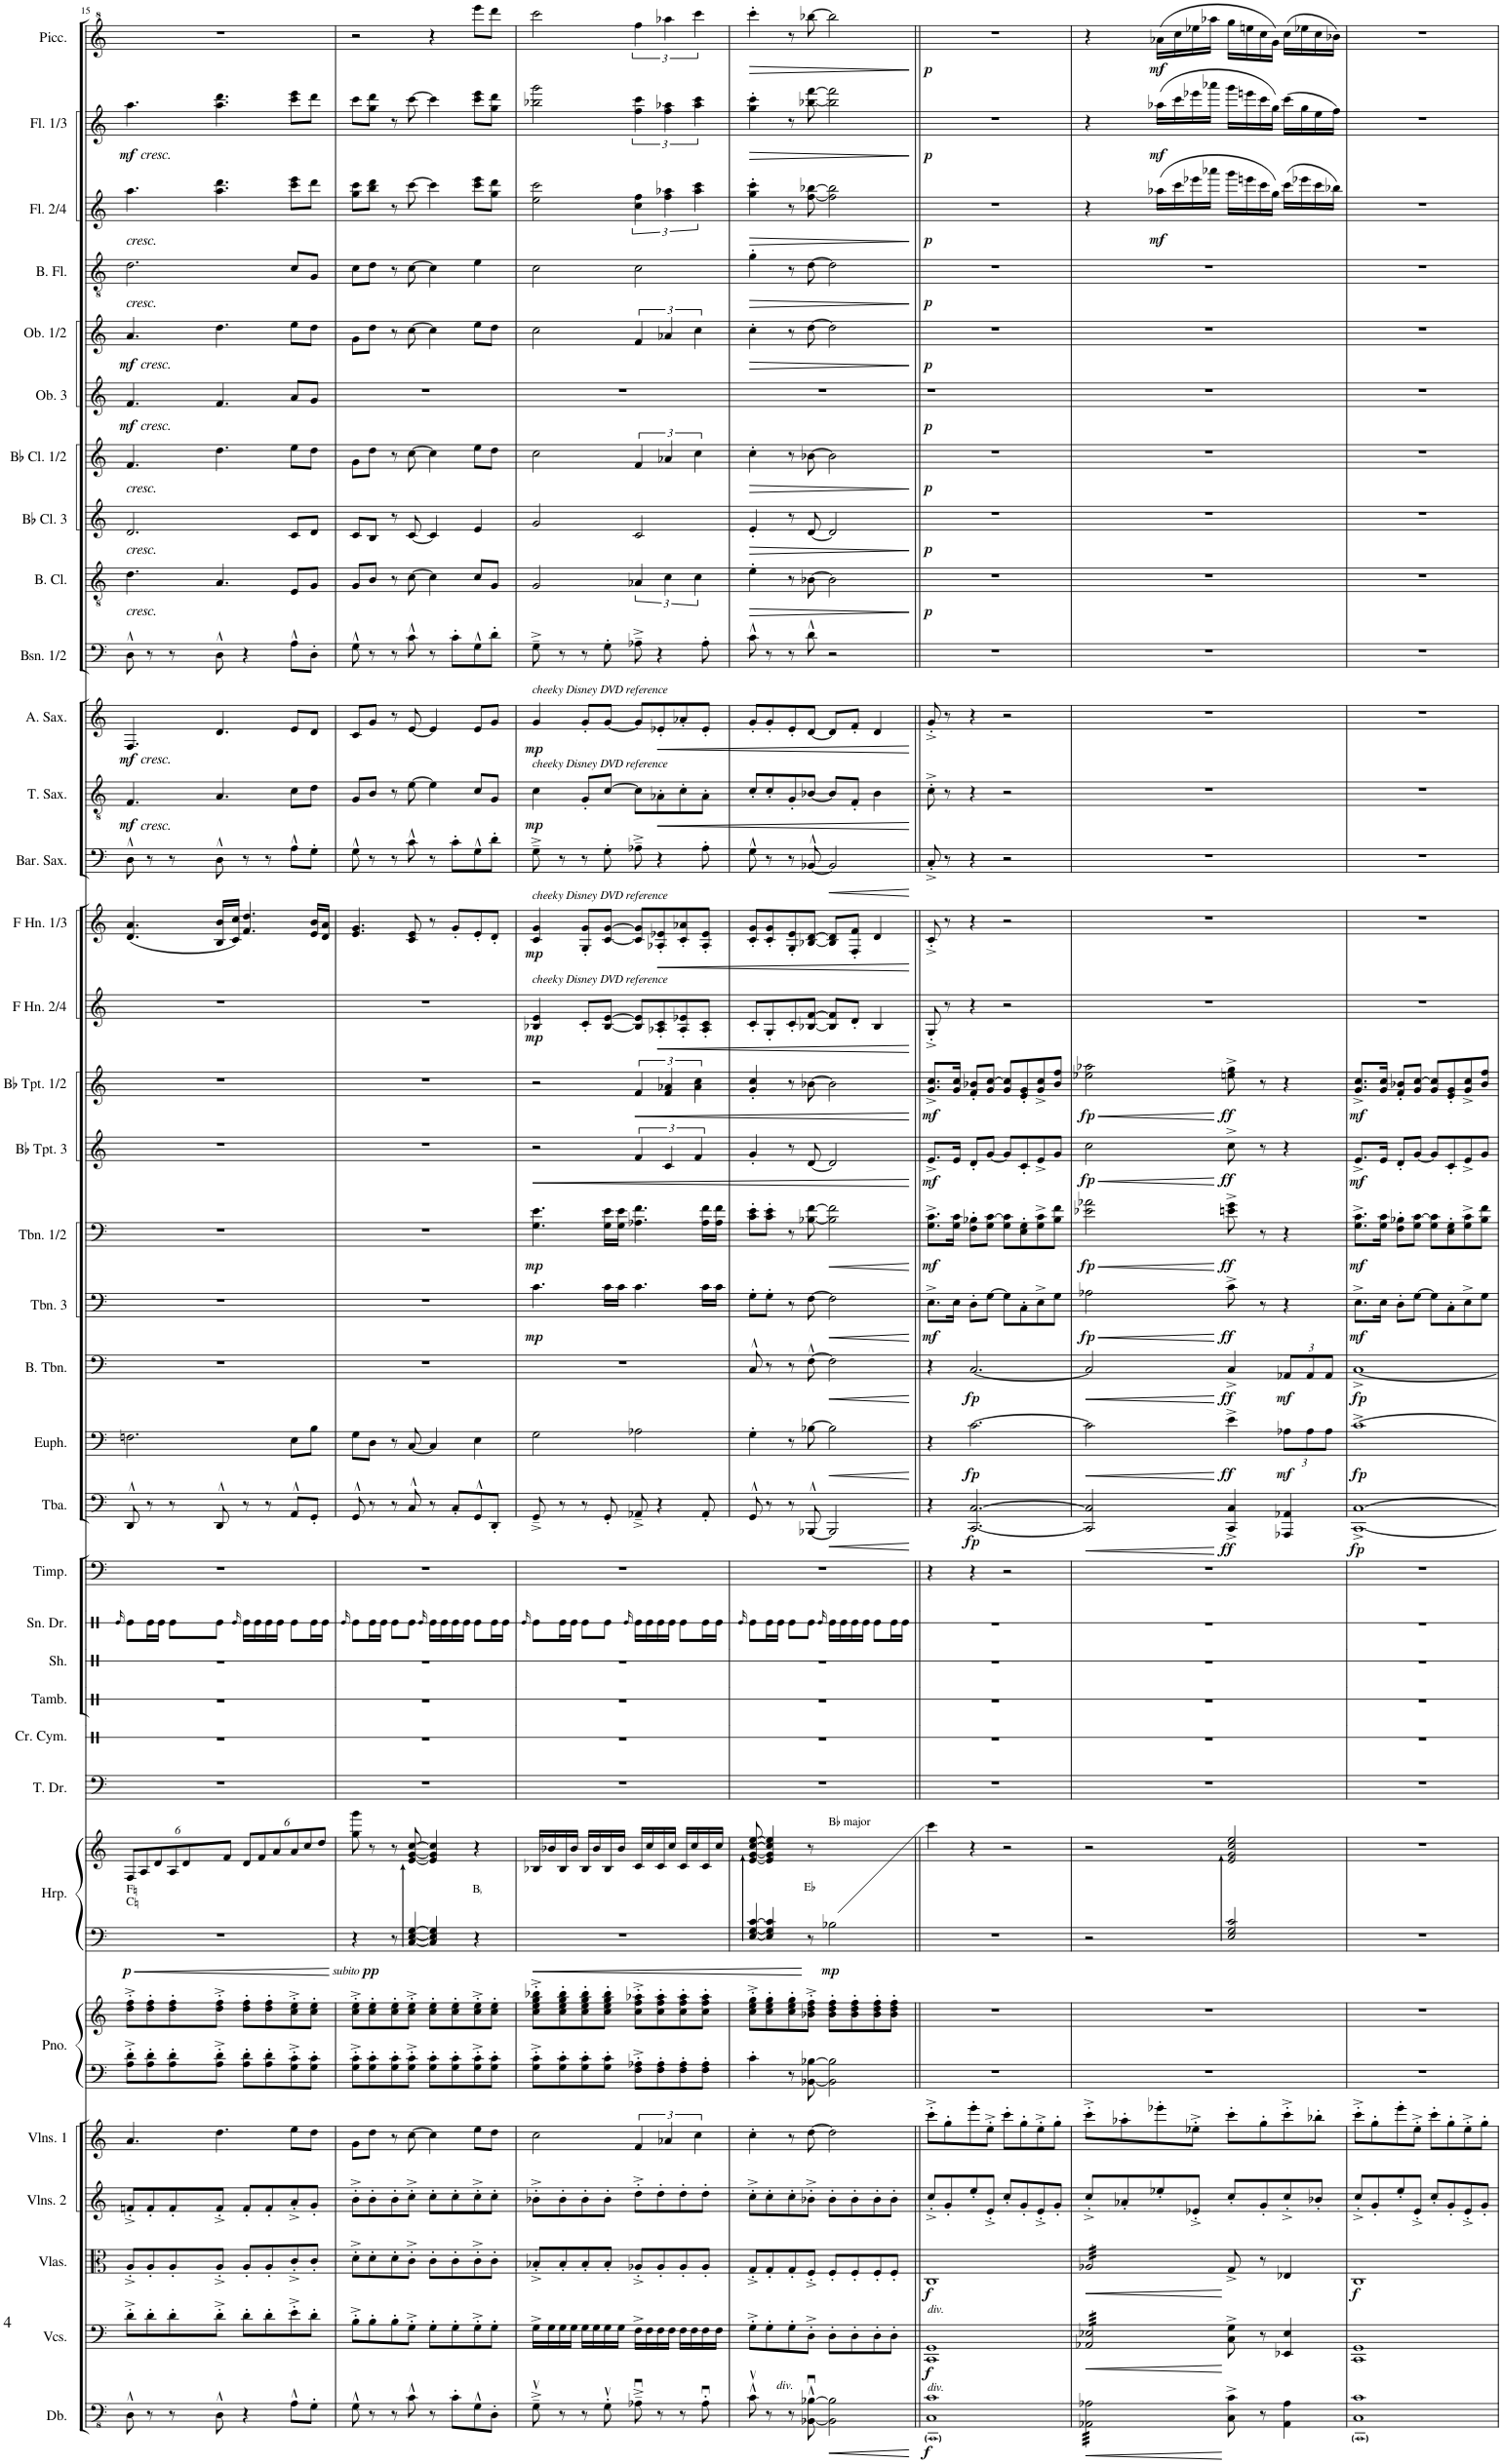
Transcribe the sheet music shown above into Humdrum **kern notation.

**kern	**dynam	**kern	**dynam	**kern	**dynam	**kern	**kern	**kern	**kern	**kern	**kern	**dynam	**kern	**kern	**kern	**kern	**kern	**kern	**kern	**dynam	**kern	**dynam	**kern	**dynam	**kern	**dynam	**kern	**dynam	**kern	**dynam	**kern	**dynam	**kern	**dynam	**kern	**dynam	**kern	**dynam	**kern	**dynam	**kern	**dynam	**kern	**kern	**dynam	**kern	**dynam	**kern	**dynam	**kern	**dynam	**kern	**dynam	**kern	**dynam	**kern	**dynam	**kern	**dynam	**kern	**dynam
*part35	*part35	*part34	*part34	*part33	*part33	*part32	*part31	*part30	*part30	*part29	*part29	*part29	*part28	*part27	*part26	*part25	*part24	*part23	*part22	*part22	*part21	*part21	*part20	*part20	*part19	*part19	*part18	*part18	*part17	*part17	*part16	*part16	*part15	*part15	*part14	*part14	*part13	*part13	*part12	*part12	*part11	*part11	*part10	*part9	*part9	*part8	*part8	*part7	*part7	*part6	*part6	*part5	*part5	*part4	*part4	*part3	*part3	*part2	*part2	*part1	*part1
*staff37	*staff37	*staff36	*staff36	*staff35	*staff35	*staff34	*staff33	*staff32	*staff31	*staff30	*staff29	*staff29/30	*staff28	*staff27	*staff26	*staff25	*staff24	*staff23	*staff22	*staff22	*staff21	*staff21	*staff20	*staff20	*staff19	*staff19	*staff18	*staff18	*staff17	*staff17	*staff16	*staff16	*staff15	*staff15	*staff14	*staff14	*staff13	*staff13	*staff12	*staff12	*staff11	*staff11	*staff10	*staff9	*staff9	*staff8	*staff8	*staff7	*staff7	*staff6	*staff6	*staff5	*staff5	*staff4	*staff4	*staff3	*staff3	*staff2	*staff2	*staff1	*staff1
*I"Double Bass  (Opt. Electric Bass)	*	*I"Violoncellos	*	*I"Violas	*	*I"Violins 2	*I"Violins 1	*I"Piano	*	*I"Harp	*	*	*I"Taiko Drums	*I"Crash Cymbal	*I"Tambourine	*I"Shaker	*I"Snare Drum	*I"Timpani	*I"Tuba	*	*I"Euphonium	*	*I"Bass Trombone	*	*I"Trombone 3	*	*I"Trombone 1/2	*	*I"Bb Trumpet 3	*	*I"Bb Trumpet 1/2	*	*I"F Horn 2/4	*	*I"F Horn 1/3	*	*I"Baritone Saxophone	*	*I"Tenor Saxophone	*	*I"Alto Saxophone	*	*I"Bassoon 1/2	*I"Bass Clarinet	*	*I"Bb Clarinet 3	*	*I"Bb Clarinet 1/2	*	*I"Oboe 3	*	*I"Oboe 1/2	*	*I"Bass Flute	*	*I"Flute 2/4	*	*I"Flute 1/3	*	*I"Piccolo	*
*I'Db.	*	*I'Vcs.	*	*I'Vlas.	*	*I'Vlns. 2	*I'Vlns. 1	*I'Pno.	*	*I'Hrp.	*	*	*I'T. Dr.	*I'Cr. Cym.	*I'Tamb.	*I'Sh.	*I'Sn. Dr.	*I'Timp.	*I'Tba.	*	*I'Euph.	*	*I'B. Tbn.	*	*I'Tbn. 3	*	*I'Tbn. 1/2	*	*I'Bb Tpt. 3	*	*I'Bb Tpt. 1/2	*	*I'F Hn. 2/4	*	*I'F Hn. 1/3	*	*I'Bar. Sax.	*	*I'T. Sax.	*	*I'A. Sax.	*	*I'Bsn. 1/2	*I'B. Cl.	*	*I'Bb Cl. 3	*	*I'Bb Cl. 1/2	*	*I'Ob. 3	*	*I'Ob. 1/2	*	*I'B. Fl.	*	*I'Fl. 2/4	*	*I'Fl. 1/3	*	*I'Picc.	*
!!LO:PB:g=z
*clefFv4	*	*clefF4	*	*clefC3	*	*clefG2	*clefG2	*clefF4	*clefG2	*clefF4	*clefG2	*	*clefF4	*clefX	*clefX	*clefX	*clefX	*clefF4	*clefF4	*	*clefF4	*	*clefF4	*	*clefF4	*	*clefF4	*	*clefG2	*	*clefG2	*	*clefG2	*	*clefG2	*	*clefF4	*	*clefGv2	*	*clefG2	*	*clefF4	*clefGv2	*	*clefG2	*	*clefG2	*	*clefG2	*	*clefG2	*	*clefGv2	*	*clefG2	*	*clefG2	*	*clefG^2	*
*	*	*	*	*	*	*	*	*	*	*	*	*	*	*	*	*	*	*	*	*	*	*	*	*	*	*	*	*	*ITrd1c2	*	*ITrd1c2	*	*ITrd4c7	*	*ITrd4c7	*	*ITrd12c21	*	*ITrd8c14	*	*ITrd5c9	*	*	*ITrd8c14	*	*ITrd1c2	*	*ITrd1c2	*	*	*	*	*	*	*	*	*	*	*	*ITrd-7c-12	*
*k[]	*	*k[]	*	*k[]	*	*k[]	*k[]	*k[]	*k[]	*k[]	*k[]	*	*k[]	*k[]	*k[]	*k[]	*k[]	*k[]	*k[]	*	*k[]	*	*k[]	*	*k[]	*	*k[]	*	*k[]	*	*k[]	*	*k[]	*	*k[]	*	*k[]	*	*k[]	*	*k[]	*	*k[]	*k[]	*	*k[]	*	*k[]	*	*k[]	*	*k[]	*	*k[]	*	*k[]	*	*k[]	*	*k[]	*
*M4/4	*	*M4/4	*	*M4/4	*	*M4/4	*M4/4	*M4/4	*M4/4	*M4/4	*M4/4	*	*M4/4	*M4/4	*M4/4	*M4/4	*M4/4	*M4/4	*M4/4	*	*M4/4	*	*M4/4	*	*M4/4	*	*M4/4	*	*M4/4	*	*M4/4	*	*M4/4	*	*M4/4	*	*M4/4	*	*M4/4	*	*M4/4	*	*M4/4	*M4/4	*	*M4/4	*	*M4/4	*	*M4/4	*	*M4/4	*	*M4/4	*	*M4/4	*	*M4/4	*	*M4/4	*
=15	=15	=15	=15	=15	=15	=15	=15	=15	=15	=15	=15	=15	=15	=15	=15	=15	=15	=15	=15	=15	=15	=15	=15	=15	=15	=15	=15	=15	=15	=15	=15	=15	=15	=15	=15	=15	=15	=15	=15	=15	=15	=15	=15	=15	=15	=15	=15	=15	=15	=15	=15	=15	=15	=15	=15	=15	=15	=15	=15	=15	=15
.	.	.	.	.	.	.	.	.	.	.	.	.	.	.	.	.	16qRe/	.	.	.	.	.	.	.	.	.	.	.	.	.	.	.	.	.	.	.	.	.	.	.	.	.	.	.	.	.	.	.	.	.	.	.	.	.	.	.	.	.	.	.	.
*	*	*	*	*	*	*	*	*	*	*	*Xbrackettup	*	*	*	*	*	*	*	*	*	*	*	*	*	*	*	*	*	*	*	*	*	*	*	*	*	*	*	*	*	*	*	*	*	*	*	*	*	*	*	*	*	*	*	*	*	*	*	*	*	*
!	!	!	!	!	!	!	!	!	!	!	!	!	!	!	!	!	!	!	!	!	!	!	!	!	!	!	!	!	!	!	!	!	!	!	!	!	!	!	!	!	!	!	!	!	!	!	!	!	!	!	!	!	!	!	!	!	!	!LO:TX:b:i:t=cresc.	!	!	!
!	!	!	!	!	!	!	!	!	!	!	!	!	!	!	!	!	!	!	!	!	!	!	!	!	!	!	!	!	!	!	!	!	!	!	!	!	!	!	!	!	!	!	!	!	!	!	!	!	!	!	!	!	!	!	!	!LO:TX:b:i:t=cresc.	!	!	!	!	!
!	!	!	!	!	!	!	!	!	!	!	!	!	!	!	!	!	!	!	!	!	!	!	!	!	!	!	!	!	!	!	!	!	!	!	!	!	!	!	!	!	!	!	!	!	!	!	!	!	!	!	!	!	!	!LO:TX:b:i:t=cresc.	!	!	!	!	!	!	!
!	!	!	!	!	!	!	!	!	!	!	!	!	!	!	!	!	!	!	!	!	!	!	!	!	!	!	!	!	!	!	!	!	!	!	!	!	!	!	!	!	!	!	!	!	!	!	!	!	!	!	!	!LO:TX:b:i:t=cresc.	!	!	!	!	!	!	!	!	!
!	!	!	!	!	!	!	!	!	!	!	!	!	!	!	!	!	!	!	!	!	!	!	!	!	!	!	!	!	!	!	!	!	!	!	!	!	!	!	!	!	!	!	!	!	!	!	!	!	!	!LO:TX:b:i:t=cresc.	!	!	!	!	!	!	!	!	!	!	!
!	!	!	!	!	!	!	!	!	!	!	!	!	!	!	!	!	!	!	!	!	!	!	!	!	!	!	!	!	!	!	!	!	!	!	!	!	!	!	!	!	!	!	!	!	!	!	!	!LO:TX:b:i:t=cresc.	!	!	!	!	!	!	!	!	!	!	!	!	!
!	!	!	!	!	!	!	!	!	!	!	!	!	!	!	!	!	!	!	!	!	!	!	!	!	!	!	!	!	!	!	!	!	!	!	!	!	!	!	!	!	!	!	!	!	!	!LO:TX:b:i:t=cresc.	!	!	!	!	!	!	!	!	!	!	!	!	!	!	!
!	!	!	!	!	!	!	!	!	!	!	!	!	!	!	!	!	!	!	!	!	!	!	!	!	!	!	!	!	!	!	!	!	!	!	!	!	!	!	!	!	!	!	!	!LO:TX:b:i:t=cresc.	!	!	!	!	!	!	!	!	!	!	!	!	!	!	!	!	!
!	!	!	!	!	!	!	!	!	!	!	!	!	!	!	!	!	!	!	!	!	!	!	!	!	!	!	!	!	!	!	!	!	!	!	!	!	!	!	!	!	!LO:TX:b:i:t=cresc.	!	!	!	!	!	!	!	!	!	!	!	!	!	!	!	!	!	!	!	!
!	!	!	!	!	!	!	!	!	!	!	!	!	!	!	!	!	!	!	!	!	!	!	!	!	!	!	!	!	!	!	!	!	!	!	!	!	!	!	!LO:TX:b:i:t=cresc.	!	!	!	!	!	!	!	!	!	!	!	!	!	!	!	!	!	!	!	!	!	!
!	!	!	!	!	!	!	!	!	!	!LO:TX:a:t=F♮	!	!	!	!	!	!	!	!	!	!	!	!	!	!	!	!	!	!	!	!	!	!	!	!	!	!	!	!	!	!	!	!	!	!	!	!	!	!	!	!	!	!	!	!	!	!	!	!	!	!	!
!	!	!	!	!	!	!	!	!	!	!LO:TX:a:t=C♮	!	!	!	!	!	!	!	!	!	!	!	!	!	!	!	!	!	!	!	!	!	!	!	!	!	!	!	!	!	!	!	!	!	!	!	!	!	!	!	!	!	!	!	!	!	!	!	!	!	!	!
!	!	!	!	!	!	!	!	!	!	!	!	!LO:DY:b=2	!	!	!	!	!	!	!	!	!	!	!	!	!	!	!	!	!	!	!	!	!	!	!	!	!	!	!	!LO:DY:b	!	!LO:DY:b	!	!	!	!	!	!	!	!	!LO:DY:b	!	!LO:DY:b	!	!	!	!	!	!LO:DY:b	!	!
8DD^^\	.	8d'^\L	.	8A'^/L	.	8fn'^/L	4.a/	8A\'^ 8d\'^L	8dd\'^ 8ff\'^L	1r	12F/L	p	1r	1r	1r	1r	8Re\L	1r	8DD^^/	.	2.Fn\	.	1r	.	1r	.	1r	.	1r	.	1r	.	1r	.	(4.d/ 4.a/	.	8D^^\	.	4.F/	mf	4.F/	mf	8D^^\	4.d\	.	2.d/	.	4.f/	.	4.f/	mf	4.a/	mf	2.d\	.	4.aa\	.	4.aa\	mf	1r	.
.	.	.	.	.	.	.	.	.	.	.	12A/	.	.	.	.	.	.	.	.	.	.	.	.	.	.	.	.	.	.	.	.	.	.	.	.	.	.	.	.	.	.	.	.	.	.	.	.	.	.	.	.	.	.	.	.	.	.	.	.	.	.
8r	.	8d'\	.	8A'/	.	8f'/	.	8A\' 8d\'	8dd\' 8ff\'	.	.	.	.	.	.	.	16Re\L	.	8r	.	.	.	.	.	.	.	.	.	.	.	.	.	.	.	.	.	8r	.	.	.	.	.	8r	.	.	.	.	.	.	.	.	.	.	.	.	.	.	.	.	.	.
.	.	.	.	.	.	.	.	.	.	.	12d/	.	.	.	.	.	.	.	.	.	.	.	.	.	.	.	.	.	.	.	.	.	.	.	.	.	.	.	.	.	.	.	.	.	.	.	.	.	.	.	.	.	.	.	.	.	.	.	.	.	.
.	.	.	.	.	.	.	.	.	.	.	.	.	.	.	.	.	16Re\JJ	.	.	.	.	.	.	.	.	.	.	.	.	.	.	.	.	.	.	.	.	.	.	.	.	.	.	.	.	.	.	.	.	.	.	.	.	.	.	.	.	.	.	.	.
8r	.	8d'\	.	8A'/	.	8f'/	.	8A\' 8d\'	8dd\' 8ff\'	.	12A/	.	.	.	.	.	8Re\L	.	8r	.	.	.	.	.	.	.	.	.	.	.	.	.	.	.	.	.	8r	.	.	.	.	.	8r	.	.	.	.	.	.	.	.	.	.	.	.	.	.	.	.	.	.
.	.	.	.	.	.	.	.	.	.	.	12d/	.	.	.	.	.	.	.	.	.	.	.	.	.	.	.	.	.	.	.	.	.	.	.	.	.	.	.	.	.	.	.	.	.	.	.	.	.	.	.	.	.	.	.	.	.	.	.	.	.	.
8DD^^\	.	8d'^\J	.	8A'^/J	.	8f'^/J	4.dd\	8A\'^ 8d\'^J	8dd\'^ 8ff\'^J	.	.	.	.	.	.	.	8Re\J	.	8DD^^/	.	.	.	.	.	.	.	.	.	.	.	.	.	.	.	16B/ 16b/LL	.	8D^^\	.	4.A/	.	4.d/	.	8D^^\	4.A/	.	.	.	4.dd\	.	4.f/	.	4.dd\	.	.	.	4.aa\ 4.ddd\	.	4.aa\ 4.ddd\	.	.	.
.	.	.	.	.	.	.	.	.	.	.	12f/J	.	.	.	.	.	.	.	.	.	.	.	.	.	.	.	.	.	.	.	.	.	.	.	.	.	.	.	.	.	.	.	.	.	.	.	.	.	.	.	.	.	.	.	.	.	.	.	.	.	.
.	.	.	.	.	.	.	.	.	.	.	.	.	.	.	.	.	.	.	.	.	.	.	.	.	.	.	.	.	.	.	.	.	.	.	16c/ 16cc/JJ)	.	.	.	.	.	.	.	.	.	.	.	.	.	.	.	.	.	.	.	.	.	.	.	.	.	.
.	.	.	.	.	.	.	.	.	.	.	.	.	.	.	.	.	16qRe/	.	.	.	.	.	.	.	.	.	.	.	.	.	.	.	.	.	.	.	.	.	.	.	.	.	.	.	.	.	.	.	.	.	.	.	.	.	.	.	.	.	.	.	.
4r	.	8d'\L	.	8A'/L	.	8f'/L	.	8A\' 8d\'L	8dd\' 8ff\'L	.	12d/L	.	.	.	.	.	16Re\LL	.	8r	.	.	.	.	.	.	.	.	.	.	.	.	.	.	.	4.f/ 4.dd/	.	8r	.	.	.	.	.	4r	.	.	.	.	.	.	.	.	.	.	.	.	.	.	.	.	.	.
.	.	.	.	.	.	.	.	.	.	.	.	.	.	.	.	.	16Re\	.	.	.	.	.	.	.	.	.	.	.	.	.	.	.	.	.	.	.	.	.	.	.	.	.	.	.	.	.	.	.	.	.	.	.	.	.	.	.	.	.	.	.	.
.	.	.	.	.	.	.	.	.	.	.	12f/	.	.	.	.	.	.	.	.	.	.	.	.	.	.	.	.	.	.	.	.	.	.	.	.	.	.	.	.	.	.	.	.	.	.	.	.	.	.	.	.	.	.	.	.	.	.	.	.	.	.
.	.	8d'\	.	8A'/	.	8f'/	.	8A\' 8d\'	8dd\' 8ff\'	.	.	.	.	.	.	.	16Re\	.	8r	.	.	.	.	.	.	.	.	.	.	.	.	.	.	.	.	.	8r	.	.	.	.	.	.	.	.	.	.	.	.	.	.	.	.	.	.	.	.	.	.	.	.
.	.	.	.	.	.	.	.	.	.	.	12a/	.	.	.	.	.	.	.	.	.	.	.	.	.	.	.	.	.	.	.	.	.	.	.	.	.	.	.	.	.	.	.	.	.	.	.	.	.	.	.	.	.	.	.	.	.	.	.	.	.	.
.	.	.	.	.	.	.	.	.	.	.	.	.	.	.	.	.	16Re\JJ	.	.	.	.	.	.	.	.	.	.	.	.	.	.	.	.	.	.	.	.	.	.	.	.	.	.	.	.	.	.	.	.	.	.	.	.	.	.	.	.	.	.	.	.
8AA^^\L	.	8e'^\	.	8c'^/	.	8a'^/	8ee\L	8G\'^ 8c\'^	8cc\'^ 8ee\'^	.	12a/	.	.	.	.	.	8Re\L	.	8AA^^/L	.	8E\L	.	.	.	.	.	.	.	.	.	.	.	.	.	.	.	8A^^\L	.	8c\L	.	8e/L	.	8A^^\L	8E/L	.	8c/L	.	8ee\L	.	8a/L	.	8ee\L	.	8c/L	.	8ccc\ 8eee\L	.	8ccc\ 8eee\L	.	.	.
.	.	.	.	.	.	.	.	.	.	.	12cc/	.	.	.	.	.	.	.	.	.	.	.	.	.	.	.	.	.	.	.	.	.	.	.	.	.	.	.	.	.	.	.	.	.	.	.	.	.	.	.	.	.	.	.	.	.	.	.	.	.	.
8GG'\J	.	8d'\J	.	8c'/J	.	8g'/J	8dd\J	8G\' 8c\'J	8cc\' 8ee\'J	.	.	.	.	.	.	.	16Re\L	.	8GG'/J	.	8B\J	.	.	.	.	.	.	.	.	.	.	.	.	.	16e/ 16b/LL	.	8G'\J	.	8d\J	.	8d/J	.	8D'\J	8G/J	.	8d/J	.	8dd\J	.	8g/J	.	8dd\J	.	8G/J	.	8ddd\J	.	8ddd\J	.	.	.
.	.	.	.	.	.	.	.	.	.	.	12dd/J	.	.	.	.	.	.	.	.	.	.	.	.	.	.	.	.	.	.	.	.	.	.	.	.	.	.	.	.	.	.	.	.	.	.	.	.	.	.	.	.	.	.	.	.	.	.	.	.	.	.
.	.	.	.	.	.	.	.	.	.	.	.	.	.	.	.	.	16Re\JJ	.	.	.	.	.	.	.	.	.	.	.	.	.	.	.	.	.	16d/ 16a/JJ	.	.	.	.	.	.	.	.	.	.	.	.	.	.	.	.	.	.	.	.	.	.	.	.	.	.
=16	=16	=16	=16	=16	=16	=16	=16	=16	=16	=16	=16	=16	=16	=16	=16	=16	=16	=16	=16	=16	=16	=16	=16	=16	=16	=16	=16	=16	=16	=16	=16	=16	=16	=16	=16	=16	=16	=16	=16	=16	=16	=16	=16	=16	=16	=16	=16	=16	=16	=16	=16	=16	=16	=16	=16	=16	=16	=16	=16	=16	=16
.	.	.	.	.	.	.	.	.	.	.	.	.	.	.	.	.	16qRe/	.	.	.	.	.	.	.	.	.	.	.	.	.	.	.	.	.	.	.	.	.	.	.	.	.	.	.	.	.	.	.	.	.	.	.	.	.	.	.	.	.	.	.	.
!	!	!	!	!	!	!	!	!	!	!	!	!LO:DY:b=2	!	!	!	!	!	!	!	!	!	!	!	!	!	!	!	!	!	!	!	!	!	!	!	!	!	!	!	!	!	!	!	!	!	!	!	!	!	!	!	!	!	!	!	!	!	!	!	!	!
!	!	!	!	!	!	!	!	!	!	!	!	!LO:DY:n=1:b=2	!	!	!	!	!	!	!	!	!	!	!	!	!	!	!	!	!	!	!	!	!	!	!	!	!	!	!	!	!	!	!	!	!	!	!	!	!	!	!	!	!	!	!	!	!	!	!	!	!
8GG^^\	.	8B'^\L	.	8d'^\L	.	8b'^\L	8g\L	8G\'^ 8c\'^L	8cc\'^ 8ee\'^L	4r	8gg\ 8ggg\	other-dynamics pp	1r	1r	1r	1r	8Re\L	1r	8GG^^/	.	8G\L	.	1r	.	1r	.	1r	.	1r	.	1r	.	1r	.	4.e/ 4.g/	.	8G^^\	.	8G/L	.	8c/L	.	8G^^\	8G/L	.	8c/L	.	8g\L	.	1r	.	8g\L	.	8c\L	.	8gg\ 8ccc\L	.	8ccc\L	.	2r	.
8r	.	8B'\	.	8d'\	.	8b'\	8dd\J	8G\' 8c\'	8cc\' 8ee\'	.	8r	.	.	.	.	.	16Re\L	.	8r	.	8D\J	.	.	.	.	.	.	.	.	.	.	.	.	.	.	.	8r	.	8B/J	.	8g/J	.	8r	8B/J	.	8B/J	.	8dd\J	.	.	.	8dd\J	.	8d\J	.	8bb\ 8ddd\J	.	8gg\ 8ddd\J	.	.	.
.	.	.	.	.	.	.	.	.	.	.	.	.	.	.	.	.	16Re\JJ	.	.	.	.	.	.	.	.	.	.	.	.	.	.	.	.	.	.	.	.	.	.	.	.	.	.	.	.	.	.	.	.	.	.	.	.	.	.	.	.	.	.	.	.
8r	.	8B'\	.	8d'\	.	8b'\	8r	8G\' 8c\'	8cc\' 8ee\'	8r	8r	.	.	.	.	.	8Re\L	.	8r	.	8r	.	.	.	.	.	.	.	.	.	.	.	.	.	.	.	8r	.	8r	.	8r	.	8r	8r	.	8r	.	8r	.	.	.	8r	.	8r	.	8r	.	8r	.	.	.
8C^^\	.	8G'^\J	.	8c'^\J	.	8cc'^\J	[8cc\	8G\'^ 8c\'^J	8cc\'^ 8ee\'^J	[8C/ [8E/ [8G/	[8e/ [8g/ [8cc/	.	.	.	.	.	8Re\J	.	8C^^/	.	[8C/	.	.	.	.	.	.	.	.	.	.	.	.	.	8c/ 8e/	.	8c^^\	.	[8e\	.	[8e/	.	8c^^\	[8c\	.	[8c/	.	[8cc\	.	.	.	[8cc\	.	[8c\	.	[8ccc\	.	[8ccc\	.	.	.
.	.	.	.	.	.	.	.	.	.	.	.	.	.	.	.	.	16qRe/	.	.	.	.	.	.	.	.	.	.	.	.	.	.	.	.	.	.	.	.	.	.	.	.	.	.	.	.	.	.	.	.	.	.	.	.	.	.	.	.	.	.	.	.
8r	.	8G'\L	.	8c'\L	.	8cc'\L	4cc\]	8G\' 8c\'L	8cc\' 8ee\'L	4C/] 4E/] 4G/]	4e/] 4g/] 4cc/]	.	.	.	.	.	16Re\LL	.	8r	.	4C/]	.	.	.	.	.	.	.	.	.	.	.	.	.	8r	.	8r	.	4e\]	.	4e/]	.	8r	4c\]	.	4c/]	.	4cc\]	.	.	.	4cc\]	.	4c\]	.	4ccc\]	.	4ccc\]	.	4r	.
.	.	.	.	.	.	.	.	.	.	.	.	.	.	.	.	.	16Re\	.	.	.	.	.	.	.	.	.	.	.	.	.	.	.	.	.	.	.	.	.	.	.	.	.	.	.	.	.	.	.	.	.	.	.	.	.	.	.	.	.	.	.	.
8C'\L	.	8G'\	.	8c'\	.	8cc'\	.	8G\' 8c\'	8cc\' 8ee\'	.	.	.	.	.	.	.	16Re\	.	8C'/L	.	.	.	.	.	.	.	.	.	.	.	.	.	.	.	8g'/L	.	8c'\L	.	.	.	.	.	8c'\L	.	.	.	.	.	.	.	.	.	.	.	.	.	.	.	.	.	.
.	.	.	.	.	.	.	.	.	.	.	.	.	.	.	.	.	16Re\JJ	.	.	.	.	.	.	.	.	.	.	.	.	.	.	.	.	.	.	.	.	.	.	.	.	.	.	.	.	.	.	.	.	.	.	.	.	.	.	.	.	.	.	.	.
!	!	!	!	!	!	!	!	!	!	!LO:TX:a:t=B	!	!	!	!	!	!	!	!	!	!	!	!	!	!	!	!	!	!	!	!	!	!	!	!	!	!	!	!	!	!	!	!	!	!	!	!	!	!	!	!	!	!	!	!	!	!	!	!	!	!	!
8GG^^\	.	8G'^\	.	8c'^\	.	8cc'^\	8ee\L	8G\'^ 8c\'^	8cc\'^ 8ee\'^	4r	4r	.	.	.	.	.	8Re\L	.	8GG^^/	.	4E\	.	.	.	.	.	.	.	.	.	.	.	.	.	8e'/	.	8G^^\	.	8c/L	.	8e/L	.	8G^^\	8c/L	.	4e/	.	8ee\L	.	.	.	8ee\L	.	4e\	.	8ccc\ 8eee\L	.	8ccc\ 8eee\L	.	8eeee\L	.
8DD'\J	.	8G'\J	.	8c'\J	.	8cc'\J	8dd\J	8G\' 8c\'J	8cc\' 8ee\'J	.	.	.	.	.	.	.	16Re\L	.	8DD'/J	.	.	.	.	.	.	.	.	.	.	.	.	.	.	.	8d'/J	.	8d'\J	.	8G/J	.	8g/J	.	8d'\J	8G/J	.	.	.	8dd\J	.	.	.	8dd\J	.	.	.	8gg\ 8ddd\J	.	8gg\ 8ddd\J	.	8dddd\J	.
.	.	.	.	.	.	.	.	.	.	.	.	.	.	.	.	.	16Re\JJ	.	.	.	.	.	.	.	.	.	.	.	.	.	.	.	.	.	.	.	.	.	.	.	.	.	.	.	.	.	.	.	.	.	.	.	.	.	.	.	.	.	.	.	.
=17	=17	=17	=17	=17	=17	=17	=17	=17	=17	=17	=17	=17	=17	=17	=17	=17	=17	=17	=17	=17	=17	=17	=17	=17	=17	=17	=17	=17	=17	=17	=17	=17	=17	=17	=17	=17	=17	=17	=17	=17	=17	=17	=17	=17	=17	=17	=17	=17	=17	=17	=17	=17	=17	=17	=17	=17	=17	=17	=17	=17	=17
.	.	.	.	.	.	.	.	.	.	.	.	.	.	.	.	.	16qRe/	.	.	.	.	.	.	.	.	.	.	.	.	.	.	.	.	.	.	.	.	.	.	.	.	.	.	.	.	.	.	.	.	.	.	.	.	.	.	.	.	.	.	.	.
!	!	!	!	!	!	!	!	!	!	!	!	!	!	!	!	!	!	!	!	!	!	!	!	!	!	!	!	!	!	!	!	!	!	!	!	!	!	!	!	!	!LO:TX:a:i:t=cheeky Disney DVD reference	!	!	!	!	!	!	!	!	!	!	!	!	!	!	!	!	!	!	!	!
!	!	!	!	!	!	!	!	!	!	!	!	!	!	!	!	!	!	!	!	!	!	!	!	!	!	!	!	!	!	!	!	!	!	!	!	!	!	!	!LO:TX:a:i:t=cheeky Disney DVD reference	!	!	!	!	!	!	!	!	!	!	!	!	!	!	!	!	!	!	!	!	!	!
!	!	!	!	!	!	!	!	!	!	!	!	!	!	!	!	!	!	!	!	!	!	!	!	!	!	!	!	!	!	!	!	!	!	!	!LO:TX:a:i:t=cheeky Disney DVD reference	!	!	!	!	!	!	!	!	!	!	!	!	!	!	!	!	!	!	!	!	!	!	!	!	!	!
!	!	!	!	!	!	!	!	!	!	!	!	!	!	!	!	!	!	!	!	!	!	!	!	!	!	!	!	!	!	!	!	!	!LO:TX:a:i:t=cheeky Disney DVD reference	!	!	!	!	!	!	!	!	!	!	!	!	!	!	!	!	!	!	!	!	!	!	!	!	!	!	!	!
!	!	!	!	!	!	!	!	!	!	!	!	!	!	!	!	!	!	!	!	!	!	!	!	!	!	!LO:DY:b	!	!LO:DY:b	!	!LO:HP:b	!	!	!	!LO:DY:b	!	!LO:DY:b	!	!	!	!LO:DY:b	!	!LO:DY:b	!	!	!	!	!	!	!	!	!	!	!	!	!	!	!	!	!	!	!
8GGv~^\	.	16G^\LL	.	8B-X'^/L	.	8b-X'^\L	2cc\	8G\'^ 8c\'^L	8cc\'^ 8ee\'^ 8gg\'^ 8bb-X\'^L	1r	16B-X/LL	.	1r	1r	1r	1r	8Re\L	1r	8GG~^/	.	2G\	.	1r	.	4.c\	mp	4.G\ 4.e\	mp	2r	<	2r	.	4B-X/ 4e/	mp	4c/ 4g/	mp	8G~^\	.	4c\	mp	4g/	mp	8G~^\	2G/	.	2g/	.	2cc\	.	1r	.	2cc\	.	2c\	.	2ee\ 2ccc\	.	2bb-X\ 2ggg\	.	2cccc\	.
.	.	16G\	.	.	.	.	.	.	.	.	16b-X/	.	.	.	.	.	.	.	.	.	.	.	.	.	.	.	.	.	.	.	.	.	.	.	.	.	.	.	.	.	.	.	.	.	.	.	.	.	.	.	.	.	.	.	.	.	.	.	.	.	.
8r	.	16G\	.	8B-'/	.	8b-'\	.	8G\' 8c\'	8cc\' 8ee\' 8gg\' 8bb-\'	.	16B-/	.	.	.	.	.	16Re\L	.	8r	.	.	.	.	.	.	.	.	.	.	.	.	.	.	.	.	.	8r	.	.	.	.	.	8r	.	.	.	.	.	.	.	.	.	.	.	.	.	.	.	.	.	.
.	.	16G\JJ	.	.	.	.	.	.	.	.	16b-/JJ	.	.	.	.	.	16Re\JJ	.	.	.	.	.	.	.	.	.	.	.	.	.	.	.	.	.	.	.	.	.	.	.	.	.	.	.	.	.	.	.	.	.	.	.	.	.	.	.	.	.	.	.	.
8r	.	16G\LL	.	8B-'/	.	8b-'\	.	8G\' 8c\'	8cc\' 8ee\' 8gg\' 8bb-\'	.	16B-/LL	.	.	.	.	.	8Re\L	.	8r	.	.	.	.	.	.	.	.	.	.	.	.	.	8c'/L	.	8G/' 8g/'L	.	8r	.	8G'/L	.	8g'/L	.	8r	.	.	.	.	.	.	.	.	.	.	.	.	.	.	.	.	.	.
.	.	16G\	.	.	.	.	.	.	.	.	16b-/	.	.	.	.	.	.	.	.	.	.	.	.	.	.	.	.	.	.	.	.	.	.	.	.	.	.	.	.	.	.	.	.	.	.	.	.	.	.	.	.	.	.	.	.	.	.	.	.	.	.
8GGv'\	.	16G\	.	8B-'/J	.	8b-'\J	.	8G\' 8c\'J	8cc\' 8ee\' 8gg\' 8bb-\'J	.	16B-/	.	.	.	.	.	8Re\J	.	8GG'/	.	.	.	.	.	16c\LL	.	16G\ 16e\LL	.	.	.	.	.	[8B-/ [8e/J	.	[8c/ [8g/J	.	8G'\	.	[8c/J	.	[8g/J	.	8G'\	.	.	.	.	.	.	.	.	.	.	.	.	.	.	.	.	.	.
.	.	16G\JJ	.	.	.	.	.	.	.	.	16b-/JJ	.	.	.	.	.	.	.	.	.	.	.	.	.	16c\JJ	.	16G\ 16e\JJ	.	.	.	.	.	.	.	.	.	.	.	.	.	.	.	.	.	.	.	.	.	.	.	.	.	.	.	.	.	.	.	.	.	.
.	.	.	.	.	.	.	.	.	.	.	.	.	.	.	.	.	16qRe/	.	.	.	.	.	.	.	.	.	.	.	.	.	.	.	.	.	.	.	.	.	.	.	.	.	.	.	.	.	.	.	.	.	.	.	.	.	.	.	.	.	.	.	.
!	!	!	!	!	!	!	!	!	!	!	!	!	!	!	!	!	!	!	!	!	!	!	!	!	!	!	!	!	!	!	!	!LO:HP:b	!	!	!	!	!	!	!	!	!	!	!	!	!	!	!	!	!	!	!	!	!	!	!	!	!	!	!	!	!
8AA-Xu~^\	.	16F^\LL	.	8A-X'^/L	.	8dd'^\L	6f/	8F\'^ 8A-X\'^L	8cc\'^ 8ff\'^ 8aa-X\'^L	.	16c/LL	.	.	.	.	.	16Re\LL	.	8AA-X~^/	.	2A-X\	.	.	.	4.c\	.	4.A-X\ 4.f\	.	6f/	.	6f/	<	8B-/] 8e/]L	.	8c/] 8g/]L	.	8A-X~^\	.	8c\L]	.	8g/L]	.	8A-X~^\	6A-X/	.	2c/	.	6f/	.	.	.	6f/	.	2c\	.	6cc\ 6ff\	.	6ff\ 6ccc\	.	6fff\	.
.	.	16F\	.	.	.	.	.	.	.	.	16cc/	.	.	.	.	.	16Re\	.	.	.	.	.	.	.	.	.	.	.	.	.	.	.	.	.	.	.	.	.	.	.	.	.	.	.	.	.	.	.	.	.	.	.	.	.	.	.	.	.	.	.	.
!	!	!	!	!	!	!	!	!	!	!	!	!	!	!	!	!	!	!	!	!	!	!	!	!	!	!	!	!	!	!	!	!	!	!LO:HP:b	!	!LO:HP:b	!	!	!	!LO:HP:b	!	!LO:HP:b	!	!	!	!	!	!	!	!	!	!	!	!	!	!	!	!	!	!	!
8r	.	16F\	.	8A-'/	.	8dd'\	.	8F\' 8A-\'	8cc\' 8ff\' 8aa-\'	.	16c/	.	.	.	.	.	16Re\	.	4r	.	.	.	.	.	.	.	.	.	.	.	.	.	8A-X/' 8c/'	<	8A-X/' 8e-X/'	<	4r	.	8A-X'\	<	8e-X'/	<	4r	.	.	.	.	.	.	.	.	.	.	.	.	.	.	.	.	.	.
.	.	.	.	.	.	.	6a-X/	.	.	.	.	.	.	.	.	.	.	.	.	.	.	.	.	.	.	.	.	.	6c/	.	6f/ 6a-X/	.	.	.	.	.	.	.	.	.	.	.	.	6c\	.	.	.	6a-X/	.	.	.	6a-X/	.	.	.	6ff\ 6aa-X\	.	6ff\ 6aa-X\	.	6aaa-X\	.
.	.	16F\JJ	.	.	.	.	.	.	.	.	16cc/JJ	.	.	.	.	.	16Re\JJ	.	.	.	.	.	.	.	.	.	.	.	.	.	.	.	.	.	.	.	.	.	.	.	.	.	.	.	.	.	.	.	.	.	.	.	.	.	.	.	.	.	.	.	.
8r	.	16F\LL	.	8A-'/	.	8dd'\	.	8F\' 8A-\'	8cc\' 8ff\' 8aa-\'	.	16c/LL	.	.	.	.	.	8Re\L	.	.	.	.	.	.	.	.	.	.	.	.	.	.	.	8A-/' 8e-X/'	.	8c/' 8a-X/'	.	.	.	8c'\	.	8a-X'/	.	.	.	.	.	.	.	.	.	.	.	.	.	.	.	.	.	.	.	.
.	.	16F\	.	.	.	.	.	.	.	.	16cc/	.	.	.	.	.	.	.	.	.	.	.	.	.	.	.	.	.	.	.	.	.	.	.	.	.	.	.	.	.	.	.	.	.	.	.	.	.	.	.	.	.	.	.	.	.	.	.	.	.	.
.	.	.	.	.	.	.	6cc\	.	.	.	.	.	.	.	.	.	.	.	.	.	.	.	.	.	.	.	.	.	6f/	.	6a-\ 6cc\	.	.	.	.	.	.	.	.	.	.	.	.	6c\	.	.	.	6cc\	.	.	.	6cc\	.	.	.	6aa-\ 6ccc\	.	6aa-\ 6ccc\	.	6cccc\	.
8AA-u'\	.	16F\	.	8A-'/J	.	8dd'\J	.	8F\' 8A-\'J	8cc\' 8ff\' 8aa-\'J	.	16c/	.	.	.	.	.	16Re\L	.	8AA-'/	.	.	.	.	.	16c\LL	.	16A-\ 16f\LL	.	.	.	.	.	8A-/' 8c/'J	.	8A-/' 8e-/'J	.	8A-'\	.	8A-'\J	.	8e-'/J	.	8A-'\	.	.	.	.	.	.	.	.	.	.	.	.	.	.	.	.	.	.
.	.	16F\JJ	.	.	.	.	.	.	.	.	16cc/JJ	.	.	.	.	.	16Re\JJ	.	.	.	.	.	.	.	16c\JJ	.	16A-\ 16f\JJ	.	.	.	.	.	.	.	.	.	.	.	.	.	.	.	.	.	.	.	.	.	.	.	.	.	.	.	.	.	.	.	.	.	.
=18	=18	=18	=18	=18	=18	=18	=18	=18	=18	=18	=18	=18	=18	=18	=18	=18	=18	=18	=18	=18	=18	=18	=18	=18	=18	=18	=18	=18	=18	=18	=18	=18	=18	=18	=18	=18	=18	=18	=18	=18	=18	=18	=18	=18	=18	=18	=18	=18	=18	=18	=18	=18	=18	=18	=18	=18	=18	=18	=18	=18	=18
.	.	.	.	.	.	.	.	.	.	.	.	.	.	.	.	.	16qRe/	.	.	.	.	.	.	.	.	.	.	.	.	.	.	.	.	.	.	.	.	.	.	.	.	.	.	.	.	.	.	.	.	.	.	.	.	.	.	.	.	.	.	.	.
!	!	!	!	!	!	!	!	!	!	!	!	!	!	!	!	!	!	!	!	!	!	!	!	!	!	!	!	!	!	!	!	!	!	!	!	!	!	!	!	!	!	!	!	!	!LO:HP:b	!	!LO:HP:b	!	!LO:HP:b	!	!	!	!LO:HP:b	!	!LO:HP:b	!	!LO:HP:b	!	!LO:HP:b	!	!LO:HP:b
8Cv^^\	.	8G'^\L	.	8G'^/L	.	8cc'^\L	4cc'\	4c'\	8cc\'^ 8ee\'^ 8gg\'^L	[8E/ [8G/ [8c/	[8e/ [8g/ [8cc/ [8ee/	.	1r	1r	1r	1r	8Re\L	1r	8GG^^/	.	4G'\	.	8C^^/	.	8G'\L	.	8c\' 8e\'L	.	4g'/	.	4g/' 4cc/'	.	8c'/L	.	8c/' 8g/'L	.	8G^^\	.	8c'/L	.	8g'/L	.	8c^^\	4e'\	>	4e'/	>	4cc'\	>	1r	.	4cc'\	>	4g'\	>	4gg\' 4ccc\'	>	4gg\' 4ccc\'	>	4cccc'\	>
8r	.	8G'\	.	8G'/	.	8cc'\	.	.	8cc\' 8ee\' 8gg\'	4E/] 4G/] 4c/]	4e/] 4g/] 4cc/] 4ee/]	.	.	.	.	.	16Re\L	.	8r	.	.	.	8r	.	8G'\J	.	8c\' 8e\'J	.	.	.	.	.	8G'/	.	8c/' 8g/'	.	8r	.	8c'/	.	8g'/	.	8r	.	.	.	.	.	.	.	.	.	.	.	.	.	.	.	.	.	.
.	.	.	.	.	.	.	.	.	.	.	.	.	.	.	.	.	16Re\JJ	.	.	.	.	.	.	.	.	.	.	.	.	.	.	.	.	.	.	.	.	.	.	.	.	.	.	.	.	.	.	.	.	.	.	.	.	.	.	.	.	.	.	.	.
8r	.	8G'\	.	8G'/	.	8cc'\	8r	8r	8cc\' 8ee\' 8gg\'	.	.	.	.	.	.	.	8Re\L	.	8r	.	8r	.	8r	.	8r	.	8r	.	8r	.	8r	.	8c'/	.	8G/' 8e/'	.	8r	.	8G'/	.	8e'/	.	8r	8r	.	8r	.	8r	.	.	.	8r	.	8r	.	8r	.	8r	.	8r	.
!	!	!	!	!	!	!	!	!	!	!LO:TX:a:t=E♭	!	!	!	!	!	!	!	!	!	!	!	!	!	!	!	!	!	!	!	!	!	!	!	!	!	!	!	!	!	!	!	!	!	!	!	!	!	!	!	!	!	!	!	!	!	!	!	!	!	!	!
!LO:TX:a:i:t=div.	!	!	!	!	!	!	!	!	!	!	!	!	!	!	!	!	!	!	!	!	!	!	!	!	!	!	!	!	!	!	!	!	!	!	!	!	!	!	!	!	!	!	!	!	!	!	!	!	!	!	!	!	!	!	!	!	!	!	!	!	!
[8BBB-X\u^^ [8BB-X\u^^	.	8D'^\J	.	8F'^/J	.	8b-X'^\J	[8dd\	[8BB-X\ [8B-X\	8b-X\'^ 8dd\'^ 8ff\'^J	8r	8r	.	.	.	.	.	8Re\J	.	[8BBB-X^^/	.	[8B-X\	.	[8F^^\	.	[8F\	.	[8B-X\ [8f\	.	[8d/	.	[8b-X\	.	[8B-X/ [8f/J	.	[8B-X/ [8d/J	.	[8BB-X^^/	.	[8B-X/J	.	[8d/J	.	8d^^\	[8B-X\	.	[8d/	.	[8b-X\	.	.	.	[8dd\	.	[8d\	.	[8ff\ [8bb-X\	.	[8bb-X\ [8fff\	.	[8bbb-X\	.
.	.	.	.	.	.	.	.	.	.	.	.	.	.	.	.	.	16qRe/	.	.	.	.	.	.	.	.	.	.	.	.	.	.	.	.	.	.	.	.	.	.	.	.	.	.	.	.	.	.	.	.	.	.	.	.	.	.	.	.	.	.	.	.
!	!	!	!	!	!	!	!	!	!	!	!LO:TX:a:t=B♭ major	!	!	!	!	!	!	!	!	!	!	!	!	!	!	!	!	!	!	!	!	!	!	!	!	!	!	!	!	!	!	!	!	!	!	!	!	!	!	!	!	!	!	!	!	!	!	!	!	!	!
!	!LO:HP:b	!	!	!	!	!	!	!	!	!	!	!LO:DY:b=2	!	!	!	!	!	!	!	!LO:HP:b	!	!LO:HP:b	!	!LO:HP:b	!	!LO:HP:b	!	!LO:HP:b	!	!	!	!	!	!	!	!	!	!LO:HP:b	!	!	!	!	!	!	!	!	!	!	!	!	!	!	!	!	!	!	!	!	!	!	!
2BBB-\] 2BB-\]	<	8D'\L	.	8F'/L	.	8b-'\L	2dd\]	2BB-\] 2B-\]	8b-\' 8dd\' 8ff\'L	2B-X\	2ryy	mp	.	.	.	.	16Re\LL	.	2BBB-/]	<	2B-\]	<	2F\]	<	2F\]	<	2B-\] 2f\]	<	2d/]	.	2b-\]	.	8B-/] 8f/]L	.	8B-/] 8d/]L	.	2BB-/]	<	8B-/L]	.	8d/L]	.	2r	2B-\]	.	2d/]	.	2b-\]	.	.	.	2dd\]	.	2d\]	.	2ff\] 2bb-\]	.	2bb-\] 2fff\]	.	2bbb-\]	.
.	.	.	.	.	.	.	.	.	.	.	.	.	.	.	.	.	16Re\	.	.	.	.	.	.	.	.	.	.	.	.	.	.	.	.	.	.	.	.	.	.	.	.	.	.	.	.	.	.	.	.	.	.	.	.	.	.	.	.	.	.	.	.
.	.	8D'\	.	8F'/	.	8b-'\	.	.	8b-\' 8dd\' 8ff\'	.	.	.	.	.	.	.	16Re\	.	.	.	.	.	.	.	.	.	.	.	.	.	.	.	8d'/J	.	8F/' 8f/'J	.	.	.	8F'/J	.	8f'/J	.	.	.	.	.	.	.	.	.	.	.	.	.	.	.	.	.	.	.	.
.	.	.	.	.	.	.	.	.	.	.	.	.	.	.	.	.	16Re\JJ	.	.	.	.	.	.	.	.	.	.	.	.	.	.	.	.	.	.	.	.	.	.	.	.	.	.	.	.	.	.	.	.	.	.	.	.	.	.	.	.	.	.	.	.
.	.	8D'\	.	8F'/	.	8b-'\	.	.	8b-\' 8dd\' 8ff\'	.	.	.	.	.	.	.	8Re\L	.	.	.	.	.	.	.	.	.	.	.	.	.	.	.	4B-/	.	4d/	.	.	.	4B-\	.	4d/	.	.	.	.	.	.	.	.	.	.	.	.	.	.	.	.	.	.	.	.
.	.	8D'\J	.	8F'/J	.	8b-'\J	.	.	8b-\' 8dd\' 8ff\'J	.	.	.	.	.	.	.	16Re\L	.	.	.	.	.	.	.	.	.	.	.	.	.	.	.	.	.	.	.	.	.	.	.	.	.	.	.	.	.	.	.	.	.	.	.	.	.	.	.	.	.	.	.	.
.	.	.	.	.	.	.	.	.	.	.	.	.	.	.	.	.	16Re\JJ	.	.	.	.	.	.	.	.	.	.	.	.	.	.	.	.	.	.	.	.	.	.	.	.	.	.	.	.	.	.	.	.	.	.	.	.	.	.	.	.	.	.	.	.
.	[	.	.	.	.	.	.	.	.	.	.	.	.	.	.	.	.	.	.	[	.	[	.	[	.	[	.	[	.	[	.	[	.	[	.	[	.	[	.	[	.	[	.	.	]	.	]	.	]	.	.	.	]	.	]	.	]	.	]	.	]
=19||	=19||	=19||	=19||	=19||	=19||	=19||	=19||	=19||	=19||	=19||	=19||	=19||	=19||	=19||	=19||	=19||	=19||	=19||	=19||	=19||	=19||	=19||	=19||	=19||	=19||	=19||	=19||	=19||	=19||	=19||	=19||	=19||	=19||	=19||	=19||	=19||	=19||	=19||	=19||	=19||	=19||	=19||	=19||	=19||	=19||	=19||	=19||	=19||	=19||	=19||	=19||	=19||	=19||	=19||	=19||	=19||	=19||	=19||	=19||	=19||	=19||
!	!	!LO:TX:a:i:t=div.	!	!	!	!	!	!	!	!	!	!	!	!	!	!	!	!	!	!	!	!	!	!	!	!	!	!	!	!	!	!	!	!	!	!	!	!	!	!	!	!	!	!	!	!	!	!	!	!	!	!	!	!	!	!	!	!	!	!	!
!LO:TX:a:i:t=div.	!	!	!	!	!	!	!	!	!	!	!	!	!	!	!	!	!	!	!	!	!	!	!	!	!	!	!	!	!	!	!	!	!	!	!	!	!	!	!	!	!	!	!	!	!	!	!	!	!	!	!	!	!	!	!	!	!	!	!	!	!
!	!LO:DY:b	!	!LO:DY:b	!	!LO:DY:b	!	!	!	!	!	!	!	!	!	!	!	!	!	!	!	!	!	!	!	!	!LO:DY:b	!	!LO:DY:b	!	!LO:DY:b	!	!LO:DY:b	!	!	!	!	!	!	!	!	!	!	!	!	!LO:DY:b	!	!LO:DY:b	!	!LO:DY:b	!	!LO:DY:b	!	!LO:DY:b	!	!LO:DY:b	!	!LO:DY:b	!	!LO:DY:b	!	!LO:DY:b
1CCC! 1CC 1C	f	1CC 1GG	f	1C	f	8cc'^/L	8ccc'^\L	1r	1r	1r	4ccc\	.	1r	1r	1r	1r	1r	4r	4r	.	4r	.	4r	.	8.E^\L	mf	8.G\^ 8.c\^L	mf	8.e^/L	mf	8.g/^ 8.cc/^L	mf	8G'^/	.	8c'^/	.	8C'^/	.	8c'^\	.	8g'^/	.	1r	1r	p	1r	p	1r	p	1r	p	1r	p	1r	p	1r	p	1r	p	1r	p
.	.	.	.	.	.	8g'/	8gg'\	.	.	.	.	.	.	.	.	.	.	.	.	.	.	.	.	.	.	.	.	.	.	.	.	.	8r	.	8r	.	8r	.	8r	.	8r	.	.	.	.	.	.	.	.	.	.	.	.	.	.	.	.	.	.	.	.
.	.	.	.	.	.	.	.	.	.	.	.	.	.	.	.	.	.	.	.	.	.	.	.	.	16E\Jk	.	16G\ 16c\Jk	.	16e/Jk	.	16g/ 16cc/Jk	.	.	.	.	.	.	.	.	.	.	.	.	.	.	.	.	.	.	.	.	.	.	.	.	.	.	.	.	.	.
!	!	!	!	!	!	!	!	!	!	!	!	!	!	!	!	!	!	!	!	!LO:DY:b	!	!LO:DY:b	!	!LO:DY:b	!	!	!	!	!	!	!	!	!	!	!	!	!	!	!	!	!	!	!	!	!	!	!	!	!	!	!	!	!	!	!	!	!	!	!	!	!
.	.	.	.	.	.	8ee'/	8eee'\	.	.	.	4r	.	.	.	.	.	.	4r	[2.CC/ [2.C/	fp	[2.c\	fp	[2.C/	fp	8D'\L	.	8F\' 8B-X\'L	.	8d'/L	.	8f/' 8b-X/'L	.	4r	.	4r	.	4r	.	4r	.	4r	.	.	.	.	.	.	.	.	.	.	.	.	.	.	.	.	.	.	.	.
.	.	.	.	.	.	8e'^/J	8ee'^\J	.	.	.	.	.	.	.	.	.	.	.	.	.	.	.	.	.	[8G\J	.	8G\ [8c\J	.	[8g/J	.	8g/ [8cc/J	.	.	.	.	.	.	.	.	.	.	.	.	.	.	.	.	.	.	.	.	.	.	.	.	.	.	.	.	.	.
.	.	.	.	.	.	8cc'/L	8ccc'\L	.	.	.	2r	.	.	.	.	.	.	2r	.	.	.	.	.	.	8G\L]	.	8G\ 8c\]L	.	8g/L]	.	8g/ 8cc/]L	.	2r	.	2r	.	2r	.	2r	.	2r	.	.	.	.	.	.	.	.	.	.	.	.	.	.	.	.	.	.	.	.
.	.	.	.	.	.	8g'/	8gg'\	.	.	.	.	.	.	.	.	.	.	.	.	.	.	.	.	.	8C'\	.	8E\' 8G\'	.	8c'/	.	8e/' 8g/'	.	.	.	.	.	.	.	.	.	.	.	.	.	.	.	.	.	.	.	.	.	.	.	.	.	.	.	.	.	.
.	.	.	.	.	.	8e'^/	8ee'^\	.	.	.	.	.	.	.	.	.	.	.	.	.	.	.	.	.	8E^\	.	8G\^ 8c\^	.	8e^/	.	8g/^ 8cc/^	.	.	.	.	.	.	.	.	.	.	.	.	.	.	.	.	.	.	.	.	.	.	.	.	.	.	.	.	.	.
.	.	.	.	.	.	8g'/J	8gg'\J	.	.	.	.	.	.	.	.	.	.	.	.	.	.	.	.	.	8G\J	.	8B-\ 8f\J	.	8g/J	.	8b-/ 8ff/J	.	.	.	.	.	.	.	.	.	.	.	.	.	.	.	.	.	.	.	.	.	.	.	.	.	.	.	.	.	.
=20	=20	=20	=20	=20	=20	=20	=20	=20	=20	=20	=20	=20	=20	=20	=20	=20	=20	=20	=20	=20	=20	=20	=20	=20	=20	=20	=20	=20	=20	=20	=20	=20	=20	=20	=20	=20	=20	=20	=20	=20	=20	=20	=20	=20	=20	=20	=20	=20	=20	=20	=20	=20	=20	=20	=20	=20	=20	=20	=20	=20	=20
!	!LO:HP:b	!	!LO:HP:b	!	!LO:HP:b	!	!	!	!	!	!	!	!	!	!	!	!	!	!	!LO:HP:b	!	!LO:HP:b	!	!LO:HP:b	!	!LO:HP:b	!	!LO:HP:b	!	!LO:HP:b	!	!LO:HP:b	!	!	!	!	!	!	!	!	!	!	!	!	!	!	!	!	!	!	!	!	!	!	!	!	!	!	!	!	!
*^	*	*^	*	*	*	*	*	*	*	*	*	*	*	*	*	*	*	*	*	*	*	*	*	*	*	*	*	*	*	*	*	*	*	*	*	*	*	*	*	*	*	*	*	*	*	*	*	*	*	*	*	*	*	*	*	*	*	*	*	*	*
!	!	!	!	!	!	!	!	!	!	!	!	!	!	!	!	!	!	!	!	!	!	!	!	!	!	!	!	!LO:DY:n=1:b	!	!LO:DY:n=1:b	!	!LO:DY:n=1:b	!	!LO:DY:n=1:b	!	!	!	!	!	!	!	!	!	!	!	!	!	!	!	!	!	!	!	!	!	!	!	!	!	!	!	!	!
*tremolo	*	*	*	*	*	*	*	*	*	*	*	*	*	*	*	*	*	*	*	*	*	*	*	*	*	*	*	*	*	*	*	*	*	*	*	*	*	*	*	*	*	*	*	*	*	*	*	*	*	*	*	*	*	*	*	*	*	*	*	*	*	*	*
*	*	*	*tremolo	*	*	*	*	*	*	*	*	*	*	*	*	*	*	*	*	*	*	*	*	*	*	*	*	*	*	*	*	*	*	*	*	*	*	*	*	*	*	*	*	*	*	*	*	*	*	*	*	*	*	*	*	*	*	*	*	*	*	*	*
*	*	*	*	*	*	*tremolo	*	*	*	*	*	*	*	*	*	*	*	*	*	*	*	*	*	*	*	*	*	*	*	*	*	*	*	*	*	*	*	*	*	*	*	*	*	*	*	*	*	*	*	*	*	*	*	*	*	*	*	*	*	*	*	*	*
32AAA-X\ 32AA-X\LLL	32AAA- 32AA-LLL	<	32AA-X/ 32E-X/LLL	32AA- 32E-LLL	<	32A-X/LLL	<	8cc'^/L	8ccc'^\L	1r	1r	2r	2r	.	1r	1r	1r	1r	1r	1r	2CC/] 2C/]	<	2c\]	<	2C/]	<	2A-X\	< fp	2e-X\ 2a-X\	< fp	2cc\	< fp	2ee-X\ 2aa-X\	< fp	1r	.	1r	.	1r	.	1r	.	1r	.	1r	1r	.	1r	.	1r	.	1r	.	1r	.	1r	.	4r	.	4r	.	4r	.
32AAA-X\ 32AA-X\	32AAA- 32AA-	.	32AA-X/ 32E-X/	32AA- 32E-	.	32A-X/	.	.	.	.	.	.	.	.	.	.	.	.	.	.	.	.	.	.	.	.	.	.	.	.	.	.	.	.	.	.	.	.	.	.	.	.	.	.	.	.	.	.	.	.	.	.	.	.	.	.	.	.	.	.	.	.	.
32AAA-X\ 32AA-X\	32AAA- 32AA-	.	32AA-X/ 32E-X/	32AA- 32E-	.	32A-X/	.	.	.	.	.	.	.	.	.	.	.	.	.	.	.	.	.	.	.	.	.	.	.	.	.	.	.	.	.	.	.	.	.	.	.	.	.	.	.	.	.	.	.	.	.	.	.	.	.	.	.	.	.	.	.	.	.
32AAA-X\ 32AA-X\	32AAA- 32AA-	.	32AA-X/ 32E-X/	32AA- 32E-	.	32A-X/	.	.	.	.	.	.	.	.	.	.	.	.	.	.	.	.	.	.	.	.	.	.	.	.	.	.	.	.	.	.	.	.	.	.	.	.	.	.	.	.	.	.	.	.	.	.	.	.	.	.	.	.	.	.	.	.	.
32AAA-X\ 32AA-X\	32AAA- 32AA-	.	32AA-X/ 32E-X/	32AA- 32E-	.	32A-X/	.	8a-X'/	8aa-X'\	.	.	.	.	.	.	.	.	.	.	.	.	.	.	.	.	.	.	.	.	.	.	.	.	.	.	.	.	.	.	.	.	.	.	.	.	.	.	.	.	.	.	.	.	.	.	.	.	.	.	.	.	.	.
32AAA-X\ 32AA-X\	32AAA- 32AA-	.	32AA-X/ 32E-X/	32AA- 32E-	.	32A-X/	.	.	.	.	.	.	.	.	.	.	.	.	.	.	.	.	.	.	.	.	.	.	.	.	.	.	.	.	.	.	.	.	.	.	.	.	.	.	.	.	.	.	.	.	.	.	.	.	.	.	.	.	.	.	.	.	.
32AAA-X\ 32AA-X\	32AAA- 32AA-	.	32AA-X/ 32E-X/	32AA- 32E-	.	32A-X/	.	.	.	.	.	.	.	.	.	.	.	.	.	.	.	.	.	.	.	.	.	.	.	.	.	.	.	.	.	.	.	.	.	.	.	.	.	.	.	.	.	.	.	.	.	.	.	.	.	.	.	.	.	.	.	.	.
32AAA-X\ 32AA-X\	32AAA- 32AA-JJJ	.	32AA-X/ 32E-X/	32AA- 32E-JJJ	.	32A-X/	.	.	.	.	.	.	.	.	.	.	.	.	.	.	.	.	.	.	.	.	.	.	.	.	.	.	.	.	.	.	.	.	.	.	.	.	.	.	.	.	.	.	.	.	.	.	.	.	.	.	.	.	.	.	.	.	.
!	!	!	!	!	!	!	!	!	!	!	!	!	!	!	!	!	!	!	!	!	!	!	!	!	!	!	!	!	!	!	!	!	!	!	!	!	!	!	!	!	!	!	!	!	!	!	!	!	!	!	!	!	!	!	!	!	!	!	!LO:DY:b	!	!LO:DY:b	!	!LO:DY:b
32AAA-X\ 32AA-X\	32AAA- 32AA-LLL	.	32AA-X/ 32E-X/	32AA- 32E-LLL	.	32A-X/	.	8ee-X'/	8eee-X'\	.	.	.	.	.	.	.	.	.	.	.	.	.	.	.	.	.	.	.	.	.	.	.	.	.	.	.	.	.	.	.	.	.	.	.	.	.	.	.	.	.	.	.	.	.	.	.	.	(16aa-X\LL	mf	(16aa-X\LL	mf	(16aa-X\LL	mf
32AAA-X\ 32AA-X\	32AAA- 32AA-	.	32AA-X/ 32E-X/	32AA- 32E-	.	32A-X/	.	.	.	.	.	.	.	.	.	.	.	.	.	.	.	.	.	.	.	.	.	.	.	.	.	.	.	.	.	.	.	.	.	.	.	.	.	.	.	.	.	.	.	.	.	.	.	.	.	.	.	.	.	.	.	.	.
32AAA-X\ 32AA-X\	32AAA- 32AA-	.	32AA-X/ 32E-X/	32AA- 32E-	.	32A-X/	.	.	.	.	.	.	.	.	.	.	.	.	.	.	.	.	.	.	.	.	.	.	.	.	.	.	.	.	.	.	.	.	.	.	.	.	.	.	.	.	.	.	.	.	.	.	.	.	.	.	.	16ccc\	.	16ccc\	.	16ccc\	.
32AAA-X\ 32AA-X\	32AAA- 32AA-	.	32AA-X/ 32E-X/	32AA- 32E-	.	32A-X/	.	.	.	.	.	.	.	.	.	.	.	.	.	.	.	.	.	.	.	.	.	.	.	.	.	.	.	.	.	.	.	.	.	.	.	.	.	.	.	.	.	.	.	.	.	.	.	.	.	.	.	.	.	.	.	.	.
32AAA-X\ 32AA-X\	32AAA- 32AA-	.	32AA-X/ 32E-X/	32AA- 32E-	.	32A-X/	.	8e-X'^/J	8ee-X'^\J	.	.	.	.	.	.	.	.	.	.	.	.	.	.	.	.	.	.	.	.	.	.	.	.	.	.	.	.	.	.	.	.	.	.	.	.	.	.	.	.	.	.	.	.	.	.	.	.	16eee-X\	.	16eee-X\	.	16eee-X\	.
32AAA-X\ 32AA-X\	32AAA- 32AA-	.	32AA-X/ 32E-X/	32AA- 32E-	.	32A-X/	.	.	.	.	.	.	.	.	.	.	.	.	.	.	.	.	.	.	.	.	.	.	.	.	.	.	.	.	.	.	.	.	.	.	.	.	.	.	.	.	.	.	.	.	.	.	.	.	.	.	.	.	.	.	.	.	.
32AAA-X\ 32AA-X\	32AAA- 32AA-	.	32AA-X/ 32E-X/	32AA- 32E-	.	32A-X/	.	.	.	.	.	.	.	.	.	.	.	.	.	.	.	.	.	.	.	.	.	.	.	.	.	.	.	.	.	.	.	.	.	.	.	.	.	.	.	.	.	.	.	.	.	.	.	.	.	.	.	16aaa-X\JJ	.	16aaa-X\JJ	.	16aaa-X\JJ	.
32AAA-X\ 32AA-X\JJJ	32AAA- 32AA-JJJ	.	32AA-X/ 32E-X/JJJ	32AA- 32E-JJJ	.	32A-X/JJJ	.	.	.	.	.	.	.	.	.	.	.	.	.	.	.	.	.	.	.	.	.	.	.	.	.	.	.	.	.	.	.	.	.	.	.	.	.	.	.	.	.	.	.	.	.	.	.	.	.	.	.	.	.	.	.	.	.
*	*	*	*	*	*	*Xtremolo	*	*	*	*	*	*	*	*	*	*	*	*	*	*	*	*	*	*	*	*	*	*	*	*	*	*	*	*	*	*	*	*	*	*	*	*	*	*	*	*	*	*	*	*	*	*	*	*	*	*	*	*	*	*	*	*	*
*	*	*	*Xtremolo	*	*	*	*	*	*	*	*	*	*	*	*	*	*	*	*	*	*	*	*	*	*	*	*	*	*	*	*	*	*	*	*	*	*	*	*	*	*	*	*	*	*	*	*	*	*	*	*	*	*	*	*	*	*	*	*	*	*	*	*
*Xtremolo	*	*	*	*	*	*	*	*	*	*	*	*	*	*	*	*	*	*	*	*	*	*	*	*	*	*	*	*	*	*	*	*	*	*	*	*	*	*	*	*	*	*	*	*	*	*	*	*	*	*	*	*	*	*	*	*	*	*	*	*	*	*	*
!	!	!	!	!	!	!	!	!	!	!	!	!	!	!	!	!	!	!	!	!	!	!LO:DY:n=1:b	!	!LO:DY:n=1:b	!	!LO:DY:n=1:b	!	!LO:DY:n=2:b	!	!LO:DY:n=2:b	!	!LO:DY:n=2:b	!	!LO:DY:n=2:b	!	!	!	!	!	!	!	!	!	!	!	!	!	!	!	!	!	!	!	!	!	!	!	!	!	!	!	!	!
8CC\^ 8C\^	2ryy	[	8C\^ 8G\^	2ryy	[	8G^/	[	8cc'/L	8ccc'\L	.	.	2E/ 2G/ 2c/	2e/ 2g/ 2cc/ 2ee/	.	.	.	.	.	.	.	4CC/^ 4C/^	[ ff	4e^\	[ ff	4C^/	[ ff	8c^\	[ ff	8en\^ 8g\^	[ ff	8cc^\	[ ff	8een\^ 8gg\^	[ ff	.	.	.	.	.	.	.	.	.	.	.	.	.	.	.	.	.	.	.	.	.	.	.	16ggg\LL	.	16ggg\LL	.	16ggg\LL	.
.	.	.	.	.	.	.	.	.	.	.	.	.	.	.	.	.	.	.	.	.	.	.	.	.	.	.	.	.	.	.	.	.	.	.	.	.	.	.	.	.	.	.	.	.	.	.	.	.	.	.	.	.	.	.	.	.	.	16eeen\	.	16eeen\	.	16eeen\	.
8r	.	.	8r	.	.	8r	.	8g'/	8gg'\	.	.	.	.	.	.	.	.	.	.	.	.	.	.	.	.	.	8r	.	8r	.	8r	.	8r	.	.	.	.	.	.	.	.	.	.	.	.	.	.	.	.	.	.	.	.	.	.	.	.	16ccc\	.	16ccc\	.	16ccc\	.
.	.	.	.	.	.	.	.	.	.	.	.	.	.	.	.	.	.	.	.	.	.	.	.	.	.	.	.	.	.	.	.	.	.	.	.	.	.	.	.	.	.	.	.	.	.	.	.	.	.	.	.	.	.	.	.	.	.	16gg\JJ)	.	16gg\JJ)	.	16gg\JJ)	.
*	*	*	*	*	*	*	*	*	*	*	*	*	*	*	*	*	*	*	*	*	*	*	*Xbrackettup	*	*Xbrackettup	*	*	*	*	*	*	*	*	*	*	*	*	*	*	*	*	*	*	*	*	*	*	*	*	*	*	*	*	*	*	*	*	*	*	*	*	*	*
!	!	!	!	!	!	!	!	!	!	!	!	!	!	!	!	!	!	!	!	!	!	!	!	!LO:DY:n=2:b	!	!LO:DY:n=2:b	!	!	!	!	!	!	!	!	!	!	!	!	!	!	!	!	!	!	!	!	!	!	!	!	!	!	!	!	!	!	!	!	!	!	!	!	!
4AAA-\ 4AA-\	.	.	4EE-X/ 4E-/	.	.	4E-X/	.	8cc'^/	8ccc'^\	.	.	.	.	.	.	.	.	.	.	.	4AAA-X/ 4AA-X/	.	12A-X\L	mf	12AA-X/L	mf	4r	.	4r	.	4r	.	4r	.	.	.	.	.	.	.	.	.	.	.	.	.	.	.	.	.	.	.	.	.	.	.	.	(16ccc\LL	.	(16ccc\LL	.	(16ccc\LL	.
.	.	.	.	.	.	.	.	.	.	.	.	.	.	.	.	.	.	.	.	.	.	.	.	.	.	.	.	.	.	.	.	.	.	.	.	.	.	.	.	.	.	.	.	.	.	.	.	.	.	.	.	.	.	.	.	.	.	16eee-X\	.	16gg\	.	16eee-X\	.
.	.	.	.	.	.	.	.	.	.	.	.	.	.	.	.	.	.	.	.	.	.	.	12A-\	.	12AA-/	.	.	.	.	.	.	.	.	.	.	.	.	.	.	.	.	.	.	.	.	.	.	.	.	.	.	.	.	.	.	.	.	.	.	.	.	.	.
.	.	.	.	.	.	.	.	8b-X'/J	8bb-X'\J	.	.	.	.	.	.	.	.	.	.	.	.	.	.	.	.	.	.	.	.	.	.	.	.	.	.	.	.	.	.	.	.	.	.	.	.	.	.	.	.	.	.	.	.	.	.	.	.	16ccc\	.	16ee\	.	16ccc\	.
.	.	.	.	.	.	.	.	.	.	.	.	.	.	.	.	.	.	.	.	.	.	.	12A-\J	.	12AA-/J	.	.	.	.	.	.	.	.	.	.	.	.	.	.	.	.	.	.	.	.	.	.	.	.	.	.	.	.	.	.	.	.	.	.	.	.	.	.
.	.	.	.	.	.	.	.	.	.	.	.	.	.	.	.	.	.	.	.	.	.	.	.	.	.	.	.	.	.	.	.	.	.	.	.	.	.	.	.	.	.	.	.	.	.	.	.	.	.	.	.	.	.	.	.	.	.	16bb-X\JJ)	.	16ff\JJ)	.	16bb-X\JJ)	.
*v	*v	*	*	*	*	*	*	*	*	*	*	*	*	*	*	*	*	*	*	*	*	*	*	*	*	*	*	*	*	*	*	*	*	*	*	*	*	*	*	*	*	*	*	*	*	*	*	*	*	*	*	*	*	*	*	*	*	*	*	*	*	*	*
*	*	*v	*v	*	*	*	*	*	*	*	*	*	*	*	*	*	*	*	*	*	*	*	*	*	*	*	*	*	*	*	*	*	*	*	*	*	*	*	*	*	*	*	*	*	*	*	*	*	*	*	*	*	*	*	*	*	*	*	*	*	*	*
=21	=21	=21	=21	=21	=21	=21	=21	=21	=21	=21	=21	=21	=21	=21	=21	=21	=21	=21	=21	=21	=21	=21	=21	=21	=21	=21	=21	=21	=21	=21	=21	=21	=21	=21	=21	=21	=21	=21	=21	=21	=21	=21	=21	=21	=21	=21	=21	=21	=21	=21	=21	=21	=21	=21	=21	=21	=21	=21	=21	=21	=21
!	!	!	!	!	!LO:DY:b	!	!	!	!	!	!	!	!	!	!	!	!	!	!	!LO:DY:b	!	!LO:DY:b	!	!LO:DY:b	!	!LO:DY:b	!	!LO:DY:b	!	!LO:DY:b	!	!LO:DY:b	!	!	!	!	!	!	!	!	!	!	!	!	!	!	!	!	!	!	!	!	!	!	!	!	!	!	!	!	!
1CCC! 1CC 1C	.	1CC 1GG	.	1C	f	8cc'^/L	8ccc'^\L	1r	1r	1r	1r	.	1r	1r	1r	1r	1r	1r	[1CC^ [1C^	fp	[1c^	fp	[1C^	fp	8.E^\L	mf	8.G\^ 8.c\^L	mf	8.e^/L	mf	8.g/^ 8.cc/^L	mf	1r	.	1r	.	1r	.	1r	.	1r	.	1r	1r	.	1r	.	1r	.	1r	.	1r	.	1r	.	1r	.	1r	.	1r	.
.	.	.	.	.	.	8g'/	8gg'\	.	.	.	.	.	.	.	.	.	.	.	.	.	.	.	.	.	.	.	.	.	.	.	.	.	.	.	.	.	.	.	.	.	.	.	.	.	.	.	.	.	.	.	.	.	.	.	.	.	.	.	.	.	.
.	.	.	.	.	.	.	.	.	.	.	.	.	.	.	.	.	.	.	.	.	.	.	.	.	16E\Jk	.	16G\ 16c\Jk	.	16e/Jk	.	16g/ 16cc/Jk	.	.	.	.	.	.	.	.	.	.	.	.	.	.	.	.	.	.	.	.	.	.	.	.	.	.	.	.	.	.
.	.	.	.	.	.	8ee'/	8eee'\	.	.	.	.	.	.	.	.	.	.	.	.	.	.	.	.	.	8D'\L	.	8F\' 8B-X\'L	.	8d'/L	.	8f/' 8b-X/'L	.	.	.	.	.	.	.	.	.	.	.	.	.	.	.	.	.	.	.	.	.	.	.	.	.	.	.	.	.	.
.	.	.	.	.	.	8e'^/J	8ee'^\J	.	.	.	.	.	.	.	.	.	.	.	.	.	.	.	.	.	[8G\J	.	8G\ [8c\J	.	[8g/J	.	8g/ [8cc/J	.	.	.	.	.	.	.	.	.	.	.	.	.	.	.	.	.	.	.	.	.	.	.	.	.	.	.	.	.	.
.	.	.	.	.	.	8cc'/L	8ccc'\L	.	.	.	.	.	.	.	.	.	.	.	.	.	.	.	.	.	8G\L]	.	8G\ 8c\]L	.	8g/L]	.	8g/ 8cc/]L	.	.	.	.	.	.	.	.	.	.	.	.	.	.	.	.	.	.	.	.	.	.	.	.	.	.	.	.	.	.
.	.	.	.	.	.	8g'/	8gg'\	.	.	.	.	.	.	.	.	.	.	.	.	.	.	.	.	.	8C'\	.	8E\' 8G\'	.	8c'/	.	8e/' 8g/'	.	.	.	.	.	.	.	.	.	.	.	.	.	.	.	.	.	.	.	.	.	.	.	.	.	.	.	.	.	.
.	.	.	.	.	.	8e'^/	8ee'^\	.	.	.	.	.	.	.	.	.	.	.	.	.	.	.	.	.	8E^\	.	8G\^ 8c\^	.	8e^/	.	8g/^ 8cc/^	.	.	.	.	.	.	.	.	.	.	.	.	.	.	.	.	.	.	.	.	.	.	.	.	.	.	.	.	.	.
.	.	.	.	.	.	8g'/J	8gg'\J	.	.	.	.	.	.	.	.	.	.	.	.	.	.	.	.	.	8G\J	.	8B-\ 8f\J	.	8g/J	.	8b-/ 8ff/J	.	.	.	.	.	.	.	.	.	.	.	.	.	.	.	.	.	.	.	.	.	.	.	.	.	.	.	.	.	.
=	=	=	=	=	=	=	=	=	=	=	=	=	=	=	=	=	=	=	=	=	=	=	=	=	=	=	=	=	=	=	=	=	=	=	=	=	=	=	=	=	=	=	=	=	=	=	=	=	=	=	=	=	=	=	=	=	=	=	=	=	=
*-	*-	*-	*-	*-	*-	*-	*-	*-	*-	*-	*-	*-	*-	*-	*-	*-	*-	*-	*-	*-	*-	*-	*-	*-	*-	*-	*-	*-	*-	*-	*-	*-	*-	*-	*-	*-	*-	*-	*-	*-	*-	*-	*-	*-	*-	*-	*-	*-	*-	*-	*-	*-	*-	*-	*-	*-	*-	*-	*-	*-	*-
